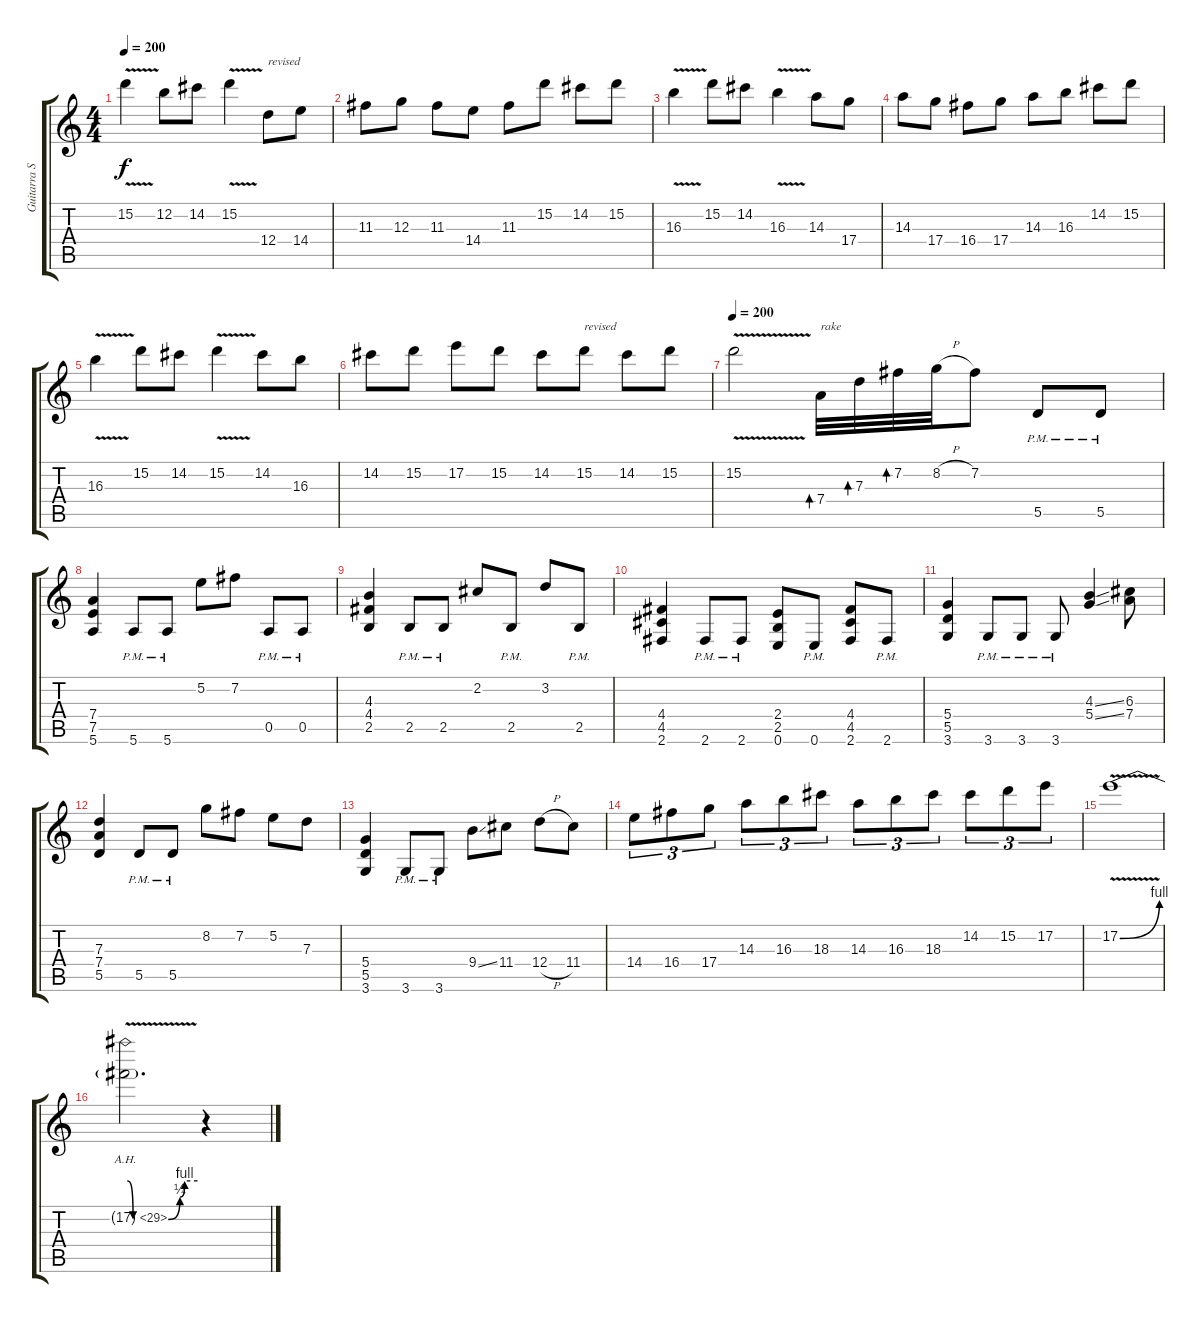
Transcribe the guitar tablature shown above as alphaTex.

\track ("Guitarra Solist." "Guitarra S") {instrument overdrivenguitar}
\staff {score tabs}
\tuning (E4 B3 G3 D3 A2 E2) {hide}
\ts (4 4)
\tempo 200
\clef g2
\ks c
15.2{v}.4{dy f} 12.2.8 14.2.8 15.2{v}.4 12.4.8{txt "revised"} 14.4.8 |
11.3.8 12.3.8 11.3.8 14.4.8 11.3.8 15.2.8 14.2.8 15.2.8 |
16.3{v}.4 15.2.8 14.2.8 16.3{v}.4 14.3.8 17.4.8 |
14.3.8 17.4.8 16.4.8 17.4.8 14.3.8 16.3.8 14.2.8 15.2.8 |
16.3{v}.4 15.2.8 14.2.8 15.2{v}.4 14.2.8 16.3.8 |
14.2.8 15.2.8 17.2.8 15.2.8 14.2.8 15.2.8{txt "revised"} 14.2.8 15.2.8 |
\tempo 200
15.2{v}.2 7.4.32{bd 60 txt "rake"} 7.3.32{bd 60} 7.2.32{bd 60} 8.2{h}.32 7.2.8 5.5{pm}.8 5.5{pm}.8 |
(7.4 7.5 5.6).4 5.6{pm}.8 5.6{pm}.8 5.2.8 7.2.8 0.5{pm}.8 0.5{pm}.8 |
(4.3 4.4 2.5).4 2.5{pm}.8 2.5{pm}.8 2.2.8 2.5{pm}.8 3.2.8 2.5{pm}.8 |
(4.4 4.5 2.6).4 2.6{pm}.8 2.6{pm}.8 (2.4 2.5 0.6).8 0.6{pm}.8 (4.4 4.5 2.6).8 2.6{pm}.8 |
(5.4 5.5 3.6).4 3.6{pm}.8 3.6{pm}.8 3.6{pm}.8 (4.3{ss} 5.4{ss}).4 (6.3 7.4).8 |
(7.3 7.4 5.5).4 5.5{pm}.8 5.5{pm}.8 8.2.8 7.2.8 5.2.8 7.3.8 |
(5.4 5.5 3.6).4 3.6{pm}.8 3.6{pm}.8 9.4{ss}.8 11.4.8 12.4{h}.8 11.4.8 |
14.4.8{tu (3 2)} 16.4.8{tu (3 2)} 17.4.8{tu (3 2)} 14.3.8{tu (3 2)} 16.3.8{tu (3 2)} 18.3.8{tu (3 2)} 14.3.8{tu (3 2)} 16.3.8{tu (3 2)} 18.3.8{tu (3 2)} 14.2.8{tu (3 2)} 15.2.8{tu (3 2)} 17.2.8{tu (3 2)} |
17.2{be (bend 0 0 60 4) v}.1 |
17.2{be (custom 0 4 5 0 35 0 45 1 49 4 60 4) ah 12 t}.2{d} r.4
